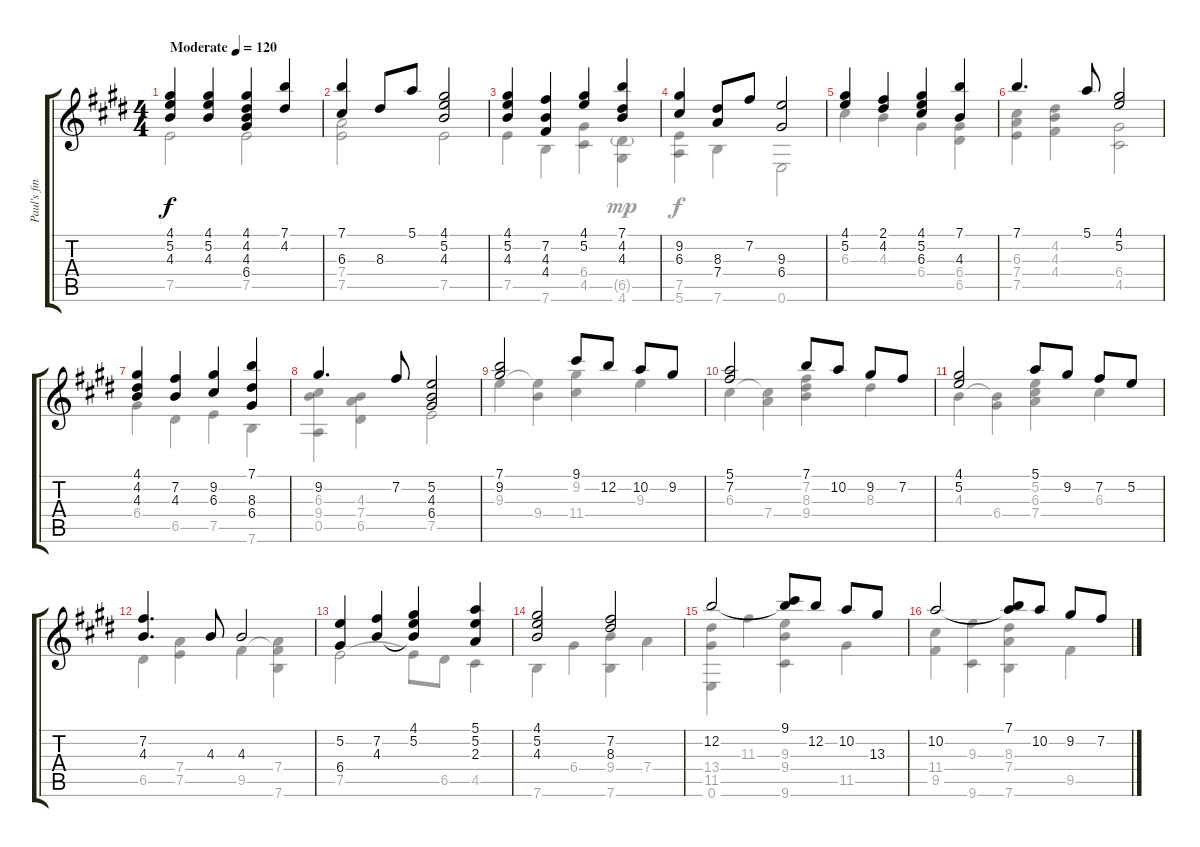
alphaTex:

\track ("Paul's fingering" "Paul's fin") {instrument electricguitarjazz}
\staff {score tabs}
\tuning (E4 B3 G3 D3 A2 E2) {hide}
\voice
\ts (4 4)
\tempo (120 "Moderate")
\clef g2
\ks e
(4.1 5.2 4.3).4{dy f instrument electricguitarjazz} (4.1 5.2 4.3).4 (4.1 4.2 4.3 6.4).4 (7.1 4.2).4 |
(7.1 6.3).4 8.3.8 5.1.8 (4.1 5.2 4.3).2 |
(4.1 5.2 4.3).4 (7.2 4.3 4.4).4 (4.1 5.2).4 (7.1 4.2 4.3).4 |
(9.2 6.3).4 (8.3 7.4).8 7.2.8 (9.3 6.4).2 |
(4.1 5.2).4 (2.1 4.2).4 (4.1 5.2 6.3).4 (7.1 4.3).4 |
7.1.4{d} 5.1.8 (4.1 5.2).2 |
(4.1 4.2 4.3).4 (7.2 4.3).4 (9.2 6.3).4 (7.1 8.3 6.4).4 |
9.2.4{d} 7.2.8 (5.2 4.3 6.4).2 |
(7.1 9.2).2 9.1.8 12.2.8 10.2.8 9.2.8 |
(5.1 7.2).2 7.1.8 10.2.8 9.2.8 7.2.8 |
(4.1 5.2).2 5.1.8 9.2.8 7.2.8 5.2.8 |
(7.2 4.3).4{d} 4.3.8 4.3.2 |
(5.2 6.4).4 (7.2 4.3).4 (4.1 5.2 4.3{t}).4 (5.1 5.2 2.3).4 |
(4.1 5.2 4.3).2 (7.2 8.3).2 |
12.2.2 (9.1 12.2{t}).8 12.2.8 10.2.8 13.3.8 |
10.2.2 (7.1 10.2{t}).8 10.2.8 9.2.8 7.2.8
\voice
\clef g2
\ottava regular
\simile none
\ks e
7.5.2{dy f} 7.5.2 |
(7.4 7.5).2 7.5.2 |
7.5.4 7.6.4 (6.4 4.5).4 (6.5{g} 4.6).4{dy mp} |
(7.5 5.6).4{dy f} 7.6.4 0.6.2 |
6.3.4 4.3.4 6.4.4 (6.4 6.5).4 |
(6.3 7.4 7.5).4 (4.2 4.3 4.4).4 (6.4 4.5).2 |
6.4.4 6.5.4 7.5.4 7.6.4 |
(6.3 9.4 0.5).4 (4.3 7.4 6.5).4 7.5.2 |
9.3.4 (9.3{t} 9.4).4 (9.2 11.4).4 9.3.4 |
6.3.4 (6.3{t} 7.4).4 (7.2 8.3 9.4).4 8.3.4 |
4.3.4 (4.3{t} 6.4).4 (5.2 6.3 7.4).4 6.3.4 |
6.5.4 (7.4 7.5).4 9.5.4 (7.4 9.5{t} 7.6).4 |
7.5.2 7.5{t}.8 6.5.8 4.5.4 |
7.6.4 6.4.4 (9.4 7.6).4 7.4.4 |
(13.4 11.5 0.6).4 11.3.4 (9.3 9.4 9.6).4 11.5.4 |
(11.4 9.5).4 (9.3 9.6).4 (8.3 7.4 7.6).4 9.5.4
